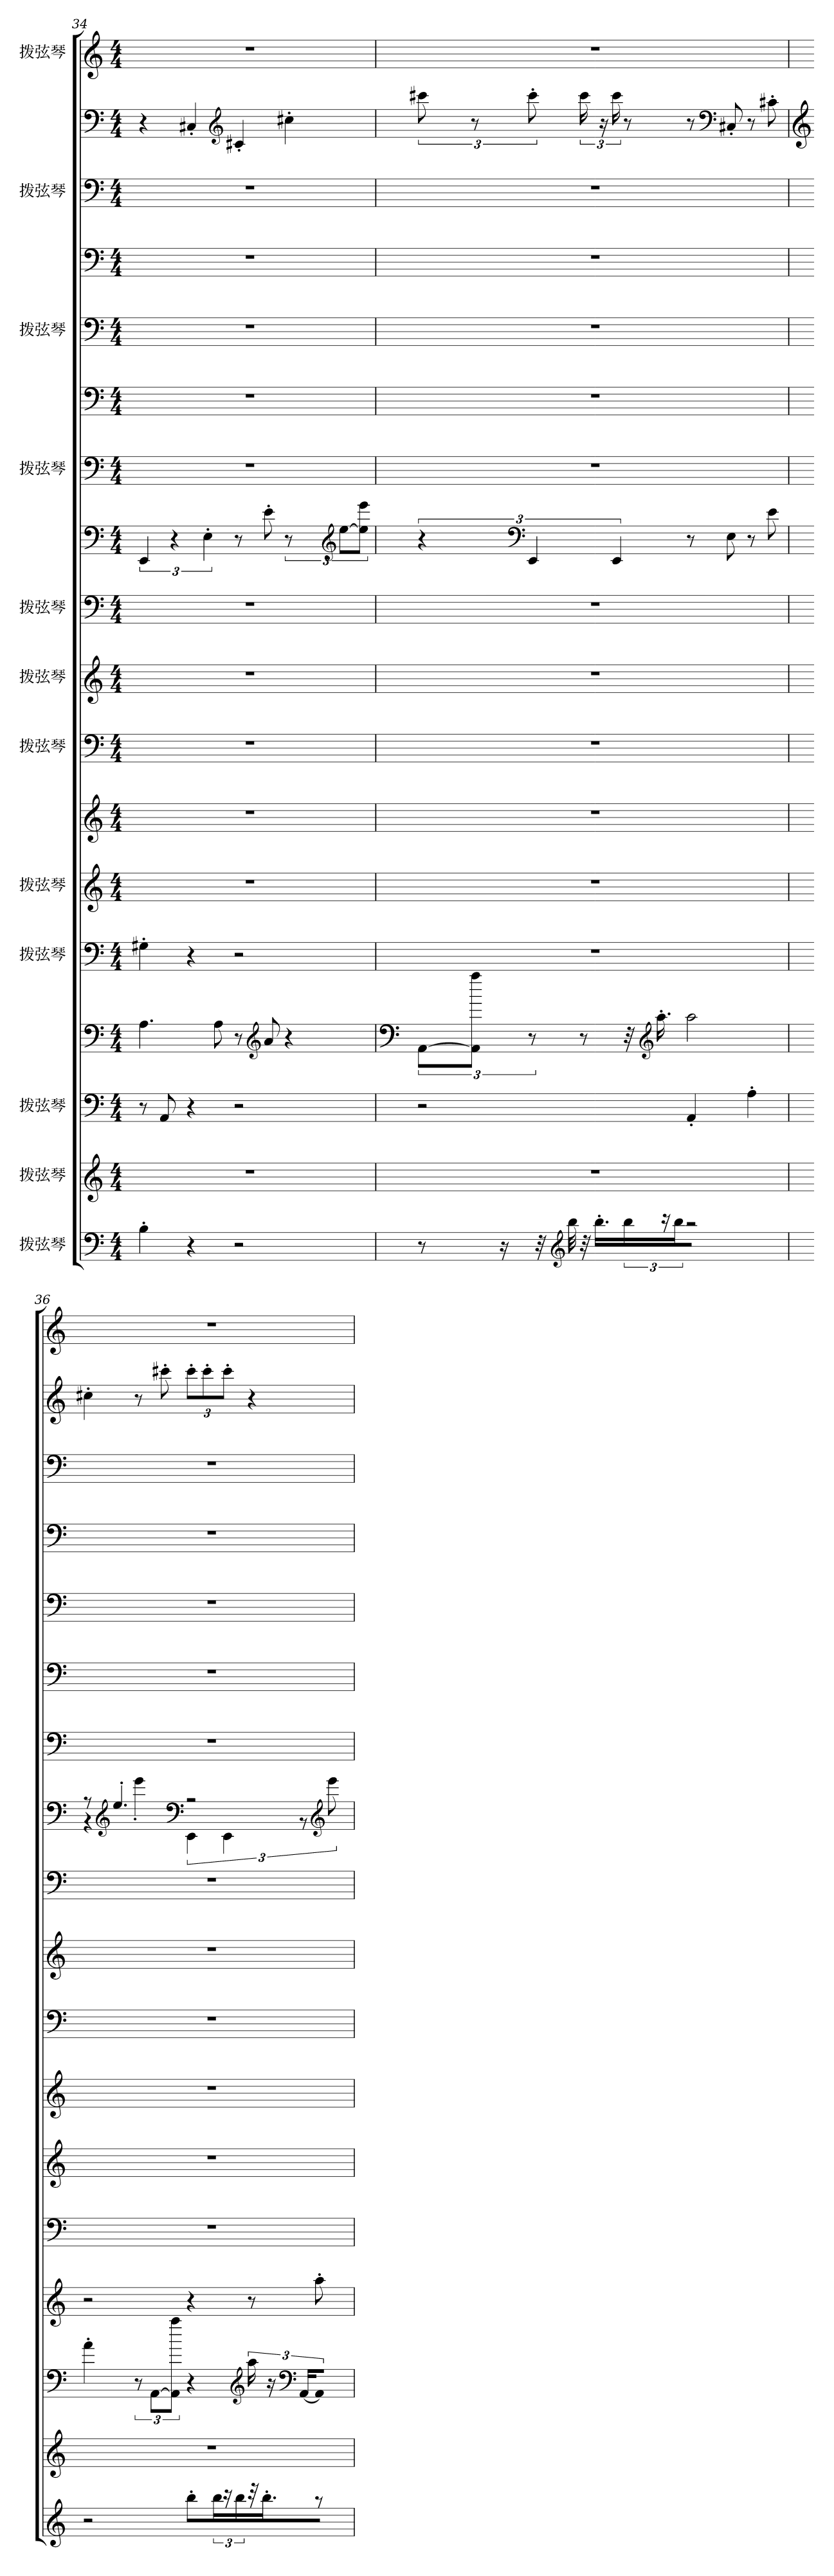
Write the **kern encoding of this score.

**kern	**kern	**kern	**kern	**kern	**kern	**kern	**kern	**kern	**kern	**kern	**kern	**kern	**kern	**kern	**kern	**kern	**kern
*part12	*part11	*part10	*part10	*part9	*part8	*part8	*part7	*part6	*part5	*part5	*part4	*part4	*part3	*part3	*part2	*part2	*part1
*staff18	*staff17	*staff16	*staff15	*staff14	*staff13	*staff12	*staff11	*staff10	*staff9	*staff8	*staff7	*staff6	*staff5	*staff4	*staff3	*staff2	*staff1
*I"拨弦琴	*I"拨弦琴	*I"拨弦琴	*	*I"拨弦琴	*I"拨弦琴	*	*I"拨弦琴	*I"拨弦琴	*I"拨弦琴	*	*I"拨弦琴	*	*I"拨弦琴	*	*I"拨弦琴	*	*I"拨弦琴
!!LO:PB:g=z
*clefF4	*clefG2	*clefF4	*clefF4	*clefF4	*clefG2	*clefG2	*clefF4	*clefG2	*clefF4	*clefF4	*clefF4	*clefF4	*clefF4	*clefF4	*clefF4	*clefF4	*clefG2
*k[]	*k[]	*k[]	*k[]	*k[]	*k[]	*k[]	*k[]	*k[]	*k[]	*k[]	*k[]	*k[]	*k[]	*k[]	*k[]	*k[]	*k[]
*M4/4	*M4/4	*M4/4	*M4/4	*M4/4	*M4/4	*M4/4	*M4/4	*M4/4	*M4/4	*M4/4	*M4/4	*M4/4	*M4/4	*M4/4	*M4/4	*M4/4	*M4/4
=34	=34	=34	=34	=34	=34	=34	=34	=34	=34	=34	=34	=34	=34	=34	=34	=34	=34
4B'\	1r	8r	4.A\	4G#X'\	1r	1r	1r	1r	1r	6EE/	1r	1r	1r	1r	1r	4r	1r
.	.	8AA/	.	.	.	.	.	.	.	.	.	.	.	.	.	.	.
.	.	.	.	.	.	.	.	.	.	6r	.	.	.	.	.	.	.
4r	.	4r	.	4r	.	.	.	.	.	.	.	.	.	.	.	4C#X'/	.
.	.	.	.	.	.	.	.	.	.	6E'\	.	.	.	.	.	.	.
.	.	.	8A\	.	.	.	.	.	.	.	.	.	.	.	.	.	.
*	*	*	*	*	*	*	*	*	*	*	*	*	*	*	*	*clefG2	*
2r	.	2r	8r	2r	.	.	.	.	.	8r	.	.	.	.	.	4c#X'/	.
*	*	*	*clefG2	*	*	*	*	*	*	*	*	*	*	*	*	*	*
.	.	.	8a/	.	.	.	.	.	.	8e'\	.	.	.	.	.	.	.
.	.	.	4r	.	.	.	.	.	.	12r	.	.	.	.	.	4cc#X'\	.
*	*	*	*	*	*	*	*	*	*	*clefG2	*	*	*	*	*	*	*
.	.	.	.	.	.	.	.	.	.	[12ee\L	.	.	.	.	.	.	.
.	.	.	.	.	.	.	.	.	.	12ee\] 12eee\J	.	.	.	.	.	.	.
=35	=35	=35	=35	=35	=35	=35	=35	=35	=35	=35	=35	=35	=35	=35	=35	=35	=35
*	*	*	*clefF4	*	*	*	*	*	*	*	*	*	*	*	*	*	*
8r	1r	2r	[12AA\L	1r	1r	1r	1r	1r	1r	6r	1r	1r	1r	1r	1r	12ccc#X\	1r
.	.	.	12AA\] 12aa\J	.	.	.	.	.	.	.	.	.	.	.	.	12r	.
16r	.	.	.	.	.	.	.	.	.	.	.	.	.	.	.	.	.
*	*	*	*	*	*	*	*	*	*	*clefF4	*	*	*	*	*	*	*
.	.	.	12r	.	.	.	.	.	.	6EE/	.	.	.	.	.	12ccc#'\	.
32r	.	.	.	.	.	.	.	.	.	.	.	.	.	.	.	.	.
*clefG2	*	*	*	*	*	*	*	*	*	*	*	*	*	*	*	*	*
32bb\	.	.	.	.	.	.	.	.	.	.	.	.	.	.	.	.	.
32r	.	.	8r	.	.	.	.	.	.	.	.	.	.	.	.	24ccc#\	.
16.bb'\LL	.	.	.	.	.	.	.	.	.	.	.	.	.	.	.	.	.
.	.	.	.	.	.	.	.	.	.	.	.	.	.	.	.	24r	.
.	.	.	.	.	.	.	.	.	.	6EE/	.	.	.	.	.	24ccc#\	.
24bb\JJ	.	.	32r	.	.	.	.	.	.	.	.	.	.	.	.	8r	.
*	*	*	*clefG2	*	*	*	*	*	*	*	*	*	*	*	*	*	*
.	.	.	16.aa'\	.	.	.	.	.	.	.	.	.	.	.	.	.	.
24r	.	.	.	.	.	.	.	.	.	.	.	.	.	.	.	.	.
24bb\	.	.	.	.	.	.	.	.	.	.	.	.	.	.	.	.	.
2r	.	4AA'/	2aa\	.	.	.	.	.	.	8r	.	.	.	.	.	8r	.
*	*	*	*	*	*	*	*	*	*	*	*	*	*	*	*	*clefF4	*
.	.	.	.	.	.	.	.	.	.	8E\	.	.	.	.	.	8C#X'/	.
.	.	4A'\	.	.	.	.	.	.	.	8r	.	.	.	.	.	8r	.
.	.	.	.	.	.	.	.	.	.	8e\	.	.	.	.	.	8c#X'\	.
!!LO:PB:g=z
=36	=36	=36	=36	=36	=36	=36	=36	=36	=36	=36	=36	=36	=36	=36	=36	=36	=36
*	*	*	*	*	*	*	*	*	*	*	*	*	*	*	*	*clefG2	*
*	*	*	*	*	*	*	*	*	*	*^	*	*	*	*	*	*	*
2r	1r	4a'\	2r	1r	1r	1r	1r	1r	1r	8r	4r	1r	1r	1r	1r	1r	4cc#X'\	1r
*	*	*	*	*	*	*	*	*	*	*clefG2	*	*	*	*	*	*	*	*
.	.	.	.	.	.	.	.	.	.	4.ee'/	.	.	.	.	.	.	.	.
.	.	12r	.	.	.	.	.	.	.	.	4eee'\	.	.	.	.	.	8r	.
.	.	[12AA\L	.	.	.	.	.	.	.	.	.	.	.	.	.	.	.	.
.	.	.	.	.	.	.	.	.	.	.	.	.	.	.	.	.	8ccc#X'\	.
.	.	12AA\] 12aa\J	.	.	.	.	.	.	.	.	.	.	.	.	.	.	.	.
*	*	*	*	*	*	*	*	*	*	*clefF4	*	*	*	*	*	*	*	*
*	*	*	*	*	*	*	*	*	*	*	*	*	*	*	*	*	*Xbrackettup	*
8bb'\L	.	4r	4r	.	.	.	.	.	.	2r	6EE\	.	.	.	.	.	12ccc#'\L	.
.	.	.	.	.	.	.	.	.	.	.	.	.	.	.	.	.	12ccc#'\	.
24bb\Jk	.	.	.	.	.	.	.	.	.	.	.	.	.	.	.	.	.	.
24r	.	.	.	.	.	.	.	.	.	.	6EE\	.	.	.	.	.	12ccc#'\J	.
24bb\	.	.	.	.	.	.	.	.	.	.	.	.	.	.	.	.	.	.
*	*	*clefG2	*	*	*	*	*	*	*	*	*	*	*	*	*	*	*	*
32r	.	24aa\	8r	.	.	.	.	.	.	.	.	.	.	.	.	.	4r	.
16.bb'\	.	.	.	.	.	.	.	.	.	.	.	.	.	.	.	.	.	.
.	.	24r	.	.	.	.	.	.	.	.	.	.	.	.	.	.	.	.
*	*	*clefF4	*	*	*	*	*	*	*	*	*	*	*	*	*	*	*	*
.	.	[24AA/KL	.	.	.	.	.	.	.	.	12r	.	.	.	.	.	.	.
8r	.	8AA/J]	8aa'\	.	.	.	.	.	.	.	.	.	.	.	.	.	.	.
*	*	*	*	*	*	*	*	*	*	*clefG2	*	*	*	*	*	*	*	*
.	.	.	.	.	.	.	.	.	.	.	12eee\	.	.	.	.	.	.	.
*	*	*	*	*	*	*	*	*	*	*v	*v	*	*	*	*	*	*	*
=	=	=	=	=	=	=	=	=	=	=	=	=	=	=	=	=	=
*-	*-	*-	*-	*-	*-	*-	*-	*-	*-	*-	*-	*-	*-	*-	*-	*-	*-
